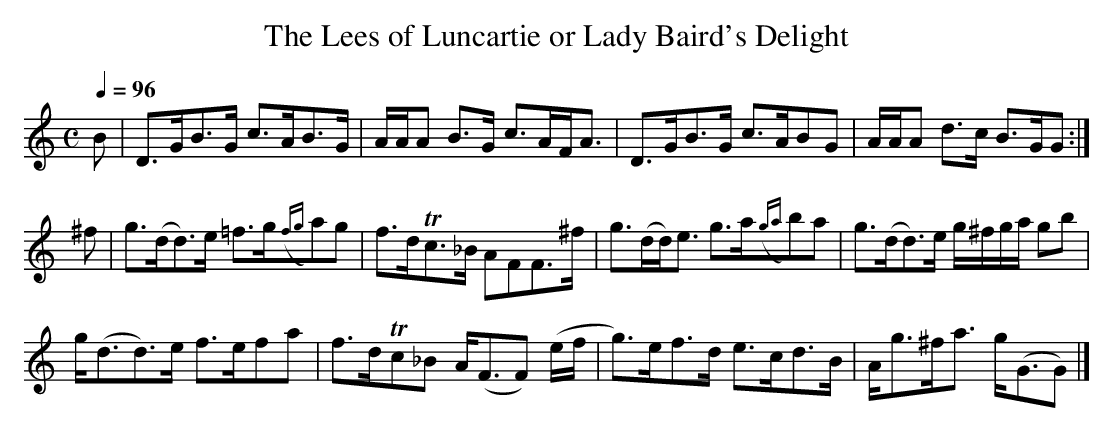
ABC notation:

X:1
T:The Lees of Luncartie or Lady Baird's Delight
M:C
L:1/8
Q:1/4=96
K:G Mix
B |D>GB>G    c>AB>G     |A/A/A B>G c>AF<A      |D>GB>G   c>ABG      |A/A/A d>c B>GG       :|
^f|g>(dd>)e =f>g({fg}a)g|f>dTc>_B  AFF>^f      |g>(dd<)e g>a({ga}b)a|g>(dd>)e  g/^f/g/a/ gb|
   g<(dd>)e  f>efa      |f>dTc_B   A<(FF) (e/f/|g>)ef>d  e>cd>B     |A<g^f<a   g<(GG)     |]
